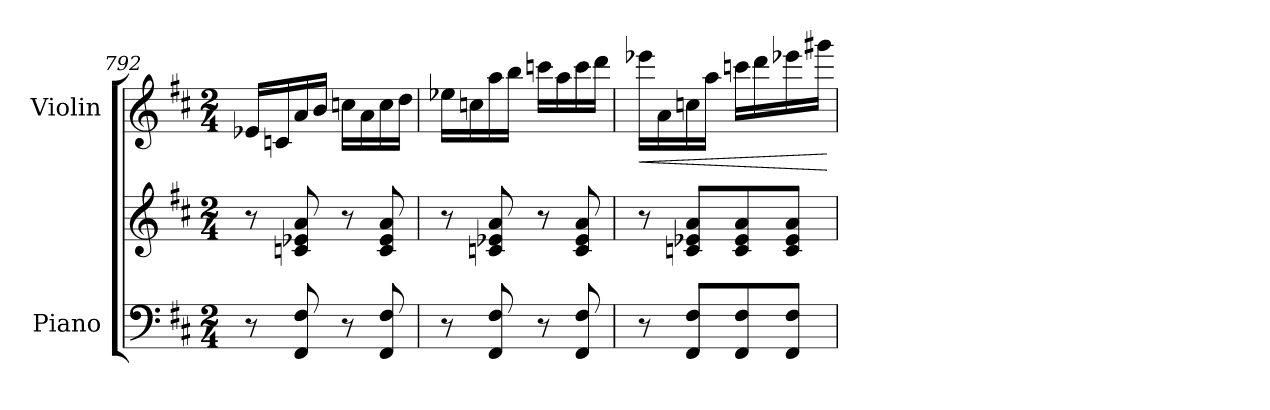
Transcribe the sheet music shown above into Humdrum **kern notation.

**kern	**kern	**kern	**dynam
*part2	*part2	*part1	*part1
*staff3	*staff2	*staff1	*staff1
*I"Piano	*	*I"Violin	*
*I'Pno.	*	*I'Vln.	*
*clefF4	*clefG2	*clefG2	*
*k[f#c#]	*k[f#c#]	*k[f#c#]	*
*M2/4	*M2/4	*M2/4	*
=792	=792	=792	=792
8r	8r	16e-X/LL	.
.	.	16cn/	.
8FF#/ 8F#/	8cn/ 8e-X/ 8a/	16a/	.
.	.	16b/JJ	.
8r	8r	16ccn\LL	.
.	.	16a\	.
8FF#/ 8F#/	8c/ 8e-/ 8a/	16cc\	.
.	.	16dd\JJ	.
!!LO:PB:g=z
=793	=793	=793	=793
8r	8r	16ee-X\LL	.
.	.	16ccn\	.
8FF#/ 8F#/	8cn/ 8e-X/ 8a/	16aa\	.
.	.	16bb\JJ	.
8r	8r	16cccn\LL	.
.	.	16aa\	.
8FF#/ 8F#/	8c/ 8e-/ 8a/	16ccc\	.
.	.	16ddd\JJ	.
=794	=794	=794	=794
!	!	!	!LO:HP:b
8r	8r	16eee-X\LL	<
.	.	16a\	.
8FF#/ 8F#/L	8cn/ 8e-X/ 8a/L	16ccn\	.
.	.	16aa\JJ	.
8FF#/ 8F#/	8c/ 8e-/ 8a/	16cccn\LL	.
.	.	16ddd\	.
8FF#/ 8F#/J	8c/ 8e-/ 8a/J	16eee-X\	.
.	.	16ggg#X\JJ	.
.	.	.	[
=	=	=	=
*-	*-	*-	*-
